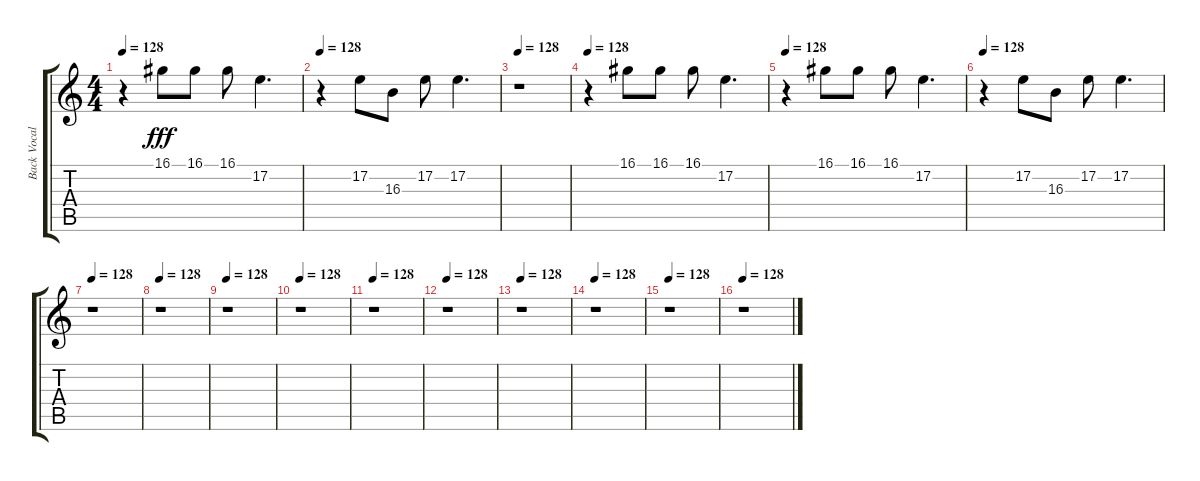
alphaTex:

\track ("Back Vocals" "Back Vocal") {instrument lead2sawtooth}
\staff {score tabs}
\tuning (E4 B3 G3 D3 A2 E2) {hide}
\ts (4 4)
\tempo 128
\clef g2
\ks c
r.4{dy fff} 16.1.8 16.1.8 16.1.8 17.2.4{d} |
\tempo 128
r.4 17.2.8 16.3.8 17.2.8 17.2.4{d} |
\tempo 128
r.1 |
\tempo 128
r.4 16.1.8 16.1.8 16.1.8 17.2.4{d} |
\tempo 128
r.4 16.1.8 16.1.8 16.1.8 17.2.4{d} |
\tempo 128
r.4 17.2.8 16.3.8 17.2.8 17.2.4{d} |
\tempo 128
r.1 |
\tempo 128
r.1 |
\tempo 128
r.1 |
\tempo 128
r.1 |
\tempo 128
r.1 |
\tempo 128
r.1 |
\tempo 128
r.1 |
\tempo 128
r.1 |
\tempo 128
r.1 |
\tempo 128
r.1
